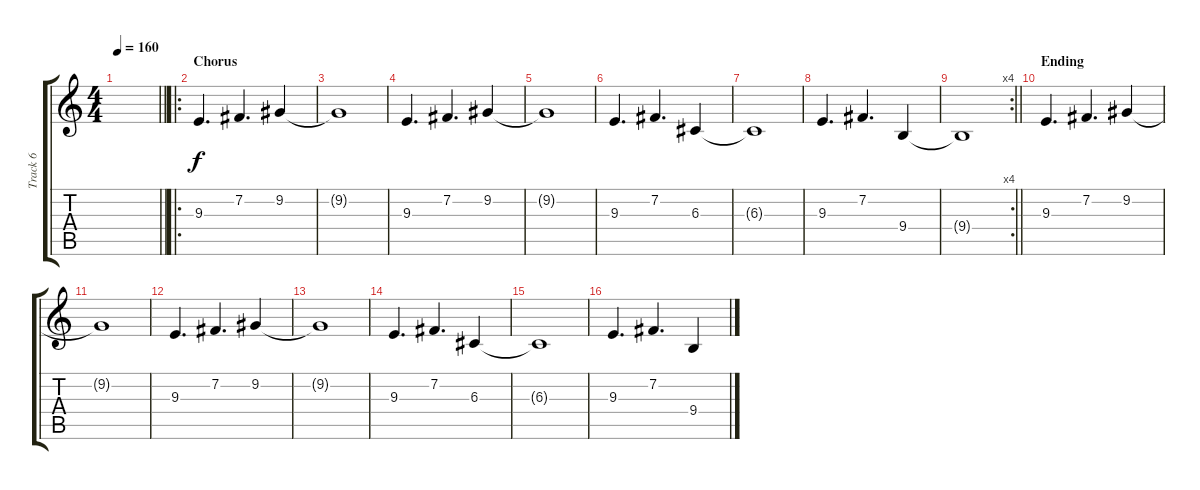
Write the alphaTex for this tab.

\track ("Track 6" "Track 6") {instrument choiraahs}
\staff {score tabs}
\tuning (E4 B3 G3 D3 A2 E2) {hide}
\ts (4 4)
\tempo 160
\clef g2
\barLineRight lightlight
\ks c
|
\ro
\section ("" "Chorus")
9.3.4{d} 7.2.4{d} 9.2.4 |
9.2{t}.1 |
9.3.4{d} 7.2.4{d} 9.2.4 |
9.2{t}.1 |
9.3.4{d} 7.2.4{d} 6.3.4 |
6.3{t}.1 |
9.3.4{d} 7.2.4{d} 9.4.4 |
\rc 4
\barLineRight lightlight
9.4{t}.1 |
\section ("" "Ending")
9.3.4{d} 7.2.4{d} 9.2.4 |
9.2{t}.1 |
9.3.4{d} 7.2.4{d} 9.2.4 |
9.2{t}.1 |
9.3.4{d} 7.2.4{d} 6.3.4 |
6.3{t}.1 |
9.3.4{d} 7.2.4{d} 9.4.4
